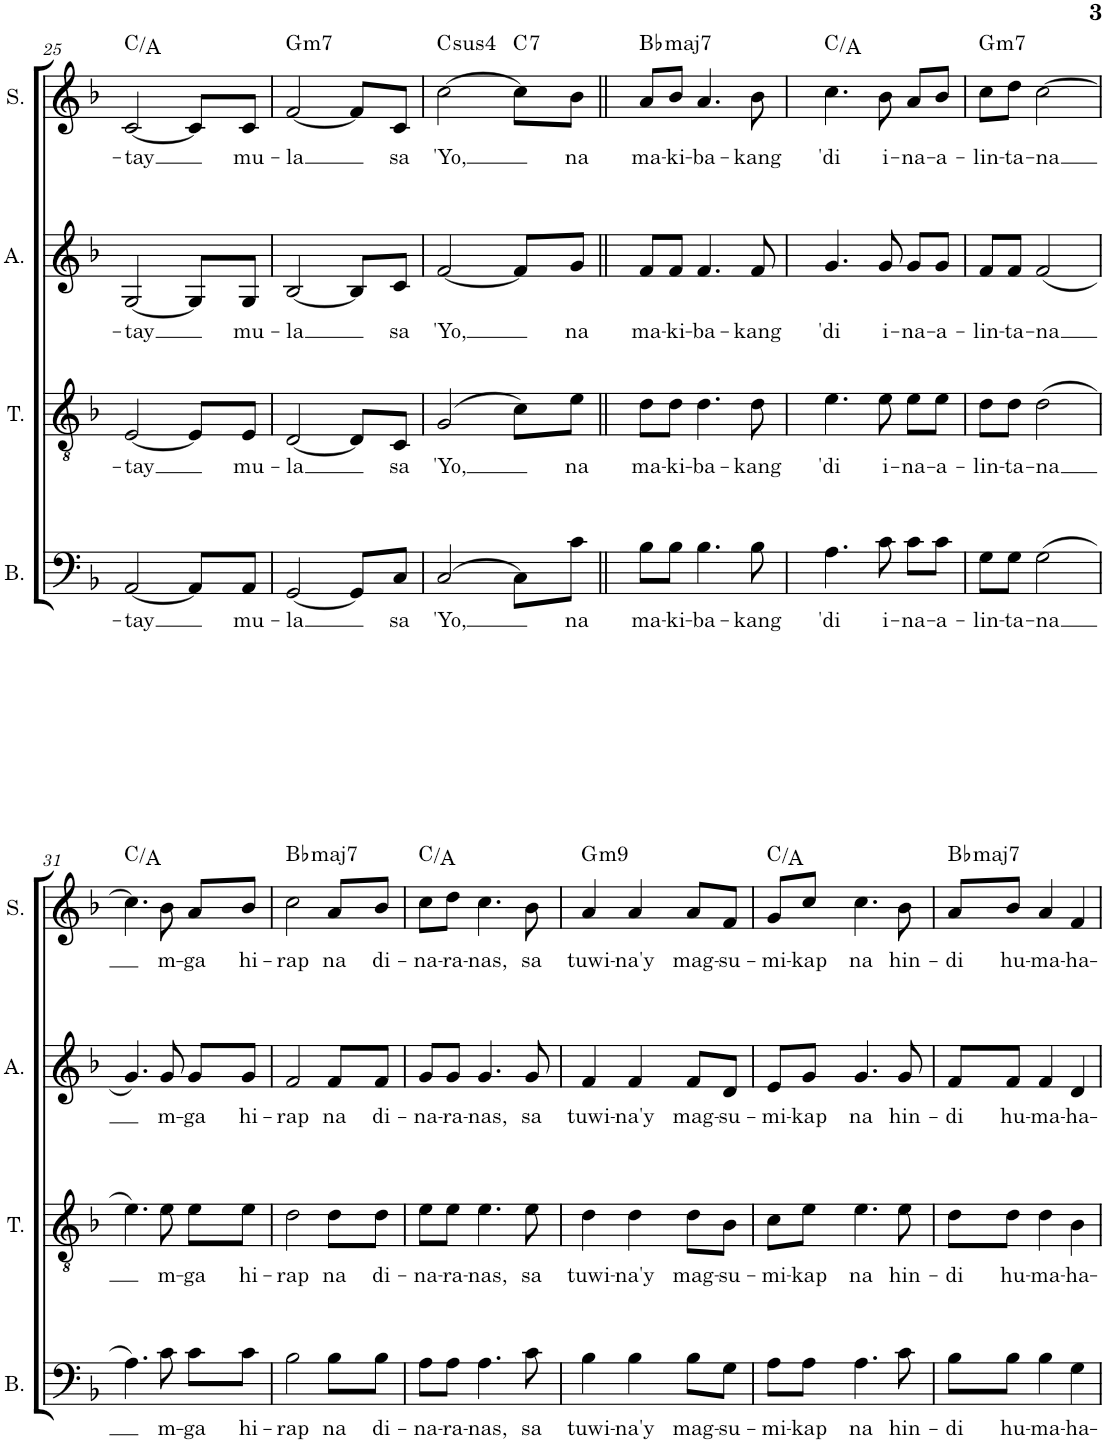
**kern	**text	**kern	**text	**kern	**text	**kern	**text	**harte
*part4	*part4	*part3	*part3	*part2	*part2	*part1	*part1	*part1
*staff4	*staff4	*staff3	*staff3	*staff2	*staff2	*staff1	*staff1	*
*I"Bass	*	*I"Tenor	*	*I"Alto	*	*I"Soprano	*	*
*I'B.	*	*I'T.	*	*I'A.	*	*I'S.	*	*
!!LO:PB:g=z
*clefF4	*	*clefGv2	*	*clefG2	*	*clefG2	*	*
*k[b-]	*	*k[b-]	*	*k[b-]	*	*k[b-]	*	*
*M3/4	*	*M3/4	*	*M3/4	*	*M3/4	*	*
=25	=25	=25	=25	=25	=25	=25	=25	=25
!	!LO:LY:b	!	!LO:LY:b	!	!LO:LY:b	!	!LO:LY:b	!
[2AA/	-tay	[2E/	-tay	[2G/	-tay	[2c/	-tay	C:maj/6
8AA/L]	.	8E/L]	.	8G/L]	.	8c/L]	.	.
!	!LO:LY:b	!	!LO:LY:b	!	!LO:LY:b	!	!LO:LY:b	!
8AA/J	mu-	8E/J	mu-	8G/J	mu-	8c/J	mu-	.
=26	=26	=26	=26	=26	=26	=26	=26	=26
!	!LO:LY:b	!	!LO:LY:b	!	!LO:LY:b	!	!LO:LY:b	!LO:H:kt=m7
[2GG/	-la	[2D/	-la	[2B-/	-la	[2f/	-la	G:min7
8GG/L]	.	8D/L]	.	8B-/L]	.	8f/L]	.	.
!	!LO:LY:b	!	!LO:LY:b	!	!LO:LY:b	!	!LO:LY:b	!
8C/J	sa	8C/J	sa	8c/J	sa	8c/J	sa	.
=27	=27	=27	=27	=27	=27	=27	=27	=27
!	!LO:LY:b	!	!LO:LY:b	!	!LO:LY:b	!	!LO:LY:b	!LO:H:kt=4
[2C/	'Yo,	(2G/	'Yo,	[2f/	'Yo,	[2cc\	'Yo,	C:sus4
!	!	!	!	!	!	!	!	!LO:H:kt=7
8C\L]	.	8c\L)	.	8f/L]	.	8cc\L]	.	C:7
!	!LO:LY:b	!	!LO:LY:b	!	!LO:LY:b	!	!LO:LY:b	!
8c\J	na	8e\J	na	8g/J	na	8b-\J	na	.
=28||	=28||	=28||	=28||	=28||	=28||	=28||	=28||	=28||
!	!LO:LY:b	!	!LO:LY:b	!	!LO:LY:b	!	!LO:LY:b	!LO:H:kt=maj7
8B-\L	ma-	8d\L	ma-	8f/L	ma-	8a/L	ma-	Bb:maj7
!	!LO:LY:b	!	!LO:LY:b	!	!LO:LY:b	!	!LO:LY:b	!
8B-\J	-ki-	8d\J	-ki-	8f/J	-ki-	8b-/J	-ki-	.
!	!LO:LY:b	!	!LO:LY:b	!	!LO:LY:b	!	!LO:LY:b	!
4.B-\	-ba-	4.d\	-ba-	4.f/	-ba-	4.a/	-ba-	.
!	!LO:LY:b	!	!LO:LY:b	!	!LO:LY:b	!	!LO:LY:b	!
8B-\	-kang	8d\	-kang	8f/	-kang	8b-\	-kang	.
=29	=29	=29	=29	=29	=29	=29	=29	=29
!	!LO:LY:b	!	!LO:LY:b	!	!LO:LY:b	!	!LO:LY:b	!
4.A\	'di	4.e\	'di	4.g/	'di	4.cc\	'di	C:maj/6
!	!LO:LY:b	!	!LO:LY:b	!	!LO:LY:b	!	!LO:LY:b	!
8c\	i-	8e\	i-	8g/	i-	8b-\	i-	.
!	!LO:LY:b	!	!LO:LY:b	!	!LO:LY:b	!	!LO:LY:b	!
8c\L	-na-	8e\L	-na-	8g/L	-na-	8a/L	-na-	.
!	!LO:LY:b	!	!LO:LY:b	!	!LO:LY:b	!	!LO:LY:b	!
8c\J	-a-	8e\J	-a-	8g/J	-a-	8b-/J	-a-	.
=30	=30	=30	=30	=30	=30	=30	=30	=30
!	!LO:LY:b	!	!LO:LY:b	!	!LO:LY:b	!	!LO:LY:b	!LO:H:kt=m7
8G\L	-lin-	8d\L	-lin-	8f/L	-lin-	8cc\L	-lin-	G:min7
!	!LO:LY:b	!	!LO:LY:b	!	!LO:LY:b	!	!LO:LY:b	!
8G\J	-ta-	8d\J	-ta-	8f/J	-ta-	8dd\J	-ta-	.
!	!LO:LY:b	!	!LO:LY:b	!	!LO:LY:b	!	!LO:LY:b	!
(2G\	-na	(2d\	-na	(2f/	-na	[2cc\	-na	.
!!LO:LB:g=z
=31	=31	=31	=31	=31	=31	=31	=31	=31
4.A\)	.	4.e\)	.	4.g/)	.	4.cc\]	.	C:maj/6
!	!LO:LY:b	!	!LO:LY:b	!	!LO:LY:b	!	!LO:LY:b	!
8c\	m-	8e\	m-	8g/	m-	8b-\	m-	.
!	!LO:LY:b	!	!LO:LY:b	!	!LO:LY:b	!	!LO:LY:b	!
8c\L	-ga	8e\L	-ga	8g/L	-ga	8a/L	-ga	.
!	!LO:LY:b	!	!LO:LY:b	!	!LO:LY:b	!	!LO:LY:b	!
8c\J	hi-	8e\J	hi-	8g/J	hi-	8b-/J	hi-	.
=32	=32	=32	=32	=32	=32	=32	=32	=32
!	!LO:LY:b	!	!LO:LY:b	!	!LO:LY:b	!	!LO:LY:b	!LO:H:kt=maj7
2B-\	-rap	2d\	-rap	2f/	-rap	2cc\	-rap	Bb:maj7
!	!LO:LY:b	!	!LO:LY:b	!	!LO:LY:b	!	!LO:LY:b	!
8B-\L	na	8d\L	na	8f/L	na	8a/L	na	.
!	!LO:LY:b	!	!LO:LY:b	!	!LO:LY:b	!	!LO:LY:b	!
8B-\J	di-	8d\J	di-	8f/J	di-	8b-/J	di-	.
=33	=33	=33	=33	=33	=33	=33	=33	=33
!	!LO:LY:b	!	!LO:LY:b	!	!LO:LY:b	!	!LO:LY:b	!
8A\L	-na-	8e\L	-na-	8g/L	-na-	8cc\L	-na-	C:maj/6
!	!LO:LY:b	!	!LO:LY:b	!	!LO:LY:b	!	!LO:LY:b	!
8A\J	-ra-	8e\J	-ra-	8g/J	-ra-	8dd\J	-ra-	.
!	!LO:LY:b	!	!LO:LY:b	!	!LO:LY:b	!	!LO:LY:b	!
4.A\	-nas,	4.e\	-nas,	4.g/	-nas,	4.cc\	-nas,	.
!	!LO:LY:b	!	!LO:LY:b	!	!LO:LY:b	!	!LO:LY:b	!
8c\	sa	8e\	sa	8g/	sa	8b-\	sa	.
=34	=34	=34	=34	=34	=34	=34	=34	=34
!	!LO:LY:b	!	!LO:LY:b	!	!LO:LY:b	!	!LO:LY:b	!LO:H:kt=m9
4B-\	tuwi-	4d\	tuwi-	4f/	tuwi-	4a/	tuwi-	G:min9
!	!LO:LY:b	!	!LO:LY:b	!	!LO:LY:b	!	!LO:LY:b	!
4B-\	-na'y	4d\	-na'y	4f/	-na'y	4a/	-na'y	.
!	!LO:LY:b	!	!LO:LY:b	!	!LO:LY:b	!	!LO:LY:b	!
8B-\L	mag-	8d\L	mag-	8f/L	mag-	8a/L	mag-	.
!	!LO:LY:b	!	!LO:LY:b	!	!LO:LY:b	!	!LO:LY:b	!
8G\J	-su-	8B-\J	-su-	8d/J	-su-	8f/J	-su-	.
=35	=35	=35	=35	=35	=35	=35	=35	=35
!	!LO:LY:b	!	!LO:LY:b	!	!LO:LY:b	!	!LO:LY:b	!
8A\L	-mi-	8c\L	-mi-	8e/L	-mi-	8g/L	-mi-	C:maj/6
!	!LO:LY:b	!	!LO:LY:b	!	!LO:LY:b	!	!LO:LY:b	!
8A\J	-kap	8e\J	-kap	8g/J	-kap	8cc/J	-kap	.
!	!LO:LY:b	!	!LO:LY:b	!	!LO:LY:b	!	!LO:LY:b	!
4.A\	na	4.e\	na	4.g/	na	4.cc\	na	.
!	!LO:LY:b	!	!LO:LY:b	!	!LO:LY:b	!	!LO:LY:b	!
8c\	hin-	8e\	hin-	8g/	hin-	8b-\	hin-	.
=36	=36	=36	=36	=36	=36	=36	=36	=36
!	!LO:LY:b	!	!LO:LY:b	!	!LO:LY:b	!	!LO:LY:b	!LO:H:kt=maj7
8B-\L	-di	8d\L	-di	8f/L	-di	8a/L	-di	Bb:maj7
!	!LO:LY:b	!	!LO:LY:b	!	!LO:LY:b	!	!LO:LY:b	!
8B-\J	hu-	8d\J	hu-	8f/J	hu-	8b-/J	hu-	.
!	!LO:LY:b	!	!LO:LY:b	!	!LO:LY:b	!	!LO:LY:b	!
4B-\	-ma-	4d\	-ma-	4f/	-ma-	4a/	-ma-	.
!	!LO:LY:b	!	!LO:LY:b	!	!LO:LY:b	!	!LO:LY:b	!
4G\	-ha-	4B-\	-ha-	4d/	-ha-	4f/	-ha-	.
=	=	=	=	=	=	=	=	=
*-	*-	*-	*-	*-	*-	*-	*-	*-
